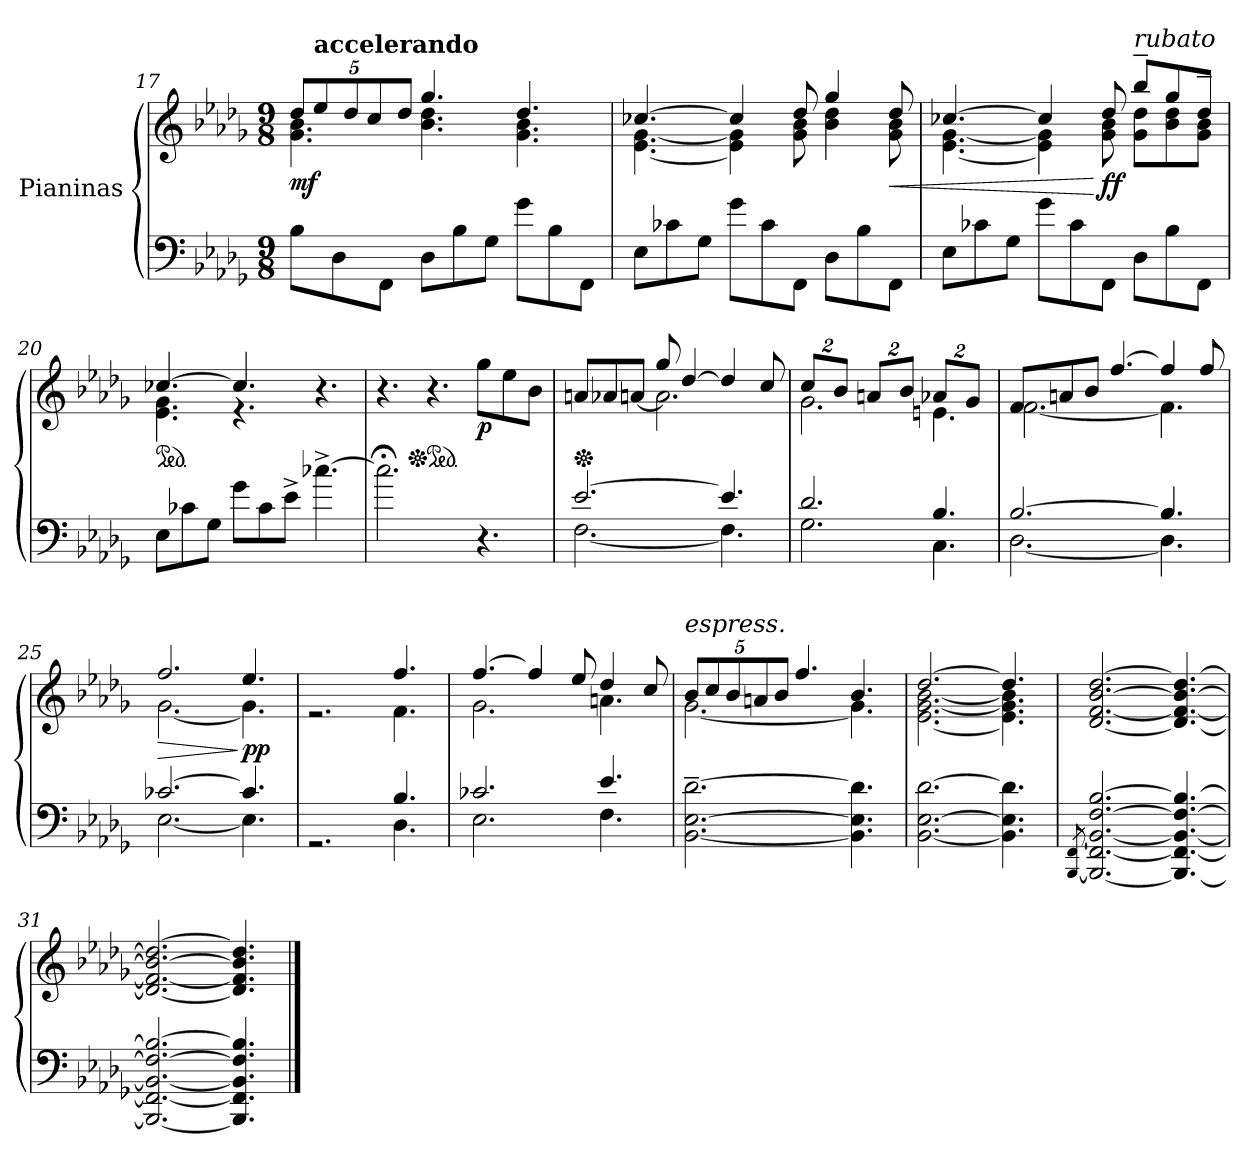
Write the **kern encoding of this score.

**kern	**kern	**dynam
*part1	*part1	*part1
*staff2	*staff1	*staff1/2
*I"Pianinas	*	*
!!LO:PB:g=z
*clefF4	*clefG2	*
*k[b-e-a-d-g-]	*k[b-e-a-d-g-]	*
*M9/8	*M9/8	*
*MM86	*MM86	*
*	*Xbrackettup	*
=17	=17	=17
*	*^	*
!	!	!	!LO:DY:b
8B-\L	40%3dd-/L	4.g-\ 4.b-\	mf
!	!LO:TX:a:B:t=accelerando	!	!
.	40%3ee-/	.	.
8D-\	.	.	.
.	40%3dd-/	.	.
.	40%3cc/	.	.
8FF\J	.	.	.
.	40%3dd-/J	.	.
*	*MM87	*	*
8D-\L	4.gg-/	4.b-\ 4.dd-\	.
8B-\	.	.	.
8G-\J	.	.	.
*	*MM89	*	*
8g-\L	4.dd-/	4.g-\ 4.b-\	.
8B-\	.	.	.
8FF\J	.	.	.
=18	=18	=18	=18
*	*MM90	*	*
8E-\L	[4.cc-X/	[4.e-\ [4.g-\	.
8c-X\	.	.	.
8G-\J	.	.	.
*	*MM92	*	*
8g-\L	4cc-/]	4e-\] 4g-\]	.
8c-\	.	.	.
8FF\J	8dd-/	8g-\ 8b-\	.
*	*MM93	*	*
8D-\L	4gg-/	4b-\ 4dd-\	.
8B-\	.	.	.
!	!	!	!LO:HP:b
8FF\J	8dd-/	8g-\ 8b-\	<
=19	=19	=19	=19
*	*MM95	*	*
8E-\L	[4.cc-X/	[4.e-\ [4.g-\	.
8c-X\	.	.	.
8G-\J	.	.	.
*	*MM98	*	*
8g-\L	4cc-/]	4e-\] 4g-\]	.
8c-\	.	.	.
!	!	!	!LO:DY:n=1:b
8FF\J	8dd-/	8g-\ 8b-\	[ ff
!	!LO:TX:a:i:t=rubato	!	!
8D-\L	8bb-~/L	8g-\ 8dd-\L	.
8B-\	8gg-~/	8b-\ 8dd-\	.
8FF\J	8dd-~/J	8g-\ 8b-\J	.
!!LO:LB:g=z	!!
=20	=20	=20	=20
*	*ped	*	*
8E-\L	[4.cc-X/	4.e-\ 4.g-\	.
8c-X\	.	.	.
8G-\J	.	.	.
8g-\L	4.cc-/]	4.r	.
8c-\	.	.	.
8e-^\J	.	.	.
[4.cc-X^\	4.r	4.ryy	.
*	*v	*v	*
=21	=21	=21
2.cc-;<\]	4.r	.
*	*Xped	*
*	*ped	*
.	4.r	.
*	*MM96	*
!	!	!LO:DY:b
4.r	8gg-\L	p
.	8ee-\	.
.	8b-\J	.
=22	=22	=22
*^	*	*
*	*	*Xped	*
*	*	*^	*
[2.e-/	[2.F\	8an/L	4.ryy	.
.	.	8a-X/	.	.
.	.	[8an/J	.	.
.	.	8gg-/	2.a\]	.
.	.	[4dd-/	.	.
4.e-/]	4.F\]	4dd-/]	.	.
.	.	8cc/	.	.
=23	=23	=23	=23	=23
*	*	*brackettup	*	*
2.d-/	2.G-\	16%3cc/L	2.g-\	.
.	.	16%3b-/J	.	.
.	.	16%3an/L	.	.
.	.	16%3b-/J	.	.
4.B-/	4.C\	16%3a-X/L	4.en\	.
.	.	16%3g-/J	.	.
!!LO:LB:g=z	!!
=24	=24	=24	=24	=24
[2.B-/	[2.D-\	8f/L	[2.f\	.
.	.	8an/	.	.
.	.	8b-/J	.	.
.	.	[4.ff/	.	.
4.B-/]	4.D-\]	4ff/]	4.f\]	.
.	.	8ff/	.	.
=25	=25	=25	=25	=25
!	!	!	!	!LO:HP:b
[2.c-X/	[2.E-\	2.ff/	[2.g-\	>
!	!	!	!	!LO:DY:n=1:b
4.c-/]	4.E-\]	4.ee-/	4.g-\]	] pp
=26	=26	=26	=26	=26
2.rGG	2.ryy	2.re	2.ryy	.
4.B-/	4.D-\	4.ff/	4.f\	.
=27	=27	=27	=27	=27
2.c-X/	2.E-\	[4.ff/	2.g-\	.
.	.	4ff/]	.	.
.	.	8ee-/	.	.
4.e-/	4.F\	4dd-/	4.an\	.
.	.	8cc/	.	.
*v	*v	*	*	*
=28	=28	=28	=28
*	*Xbrackettup	*	*
!	!LO:TX:a:i:t=espress.	!	!
[2.BB-\~ [2.E-\~ [2.d-\~	40%3b-/L	[2.g-\	.
.	40%3cc/	.	.
.	40%3b-/	.	.
.	40%3an/	.	.
.	40%3b-/J	.	.
.	4.ff/	.	.
4.BB-\] 4.E-\] 4.d-\]	4.b-/	4.g-\]	.
!!LO:LB:g=z	!!
=29	=29	=29	=29
[2.BB-\ [2.E-\ [2.d-\	[2.dd-/	[2.e-\ [2.g-\ [2.b-\	.
4.BB-\] 4.E-\] 4.d-\]	4.dd-/]	4.e-\] 4.g-\] 4.b-\]	.
*	*v	*v	*
=30	=30	=30
[8qBBB-/ [8qFF/	.	.
2.BBB-/_ 2.FF/_ [2.BB-/ [2.F/ [2.B-/	[2.d-/ [2.f/ [2.b-/ [2.dd-/	.
4.BBB-/_ 4.FF/_ 4.BB-/_ 4.F/_ 4.B-/_	4.d-/_ 4.f/_ 4.b-/_ 4.dd-/_	.
=31	=31	=31
2.BBB-/_ 2.FF/_ 2.BB-/_ 2.F/_ 2.B-/_	2.d-/_ 2.f/_ 2.b-/_ 2.dd-/_	.
4.BBB-/] 4.FF/] 4.BB-/] 4.F/] 4.B-/]	4.d-/] 4.f/] 4.b-/] 4.dd-/]	.
==	==	==
*-	*-	*-
